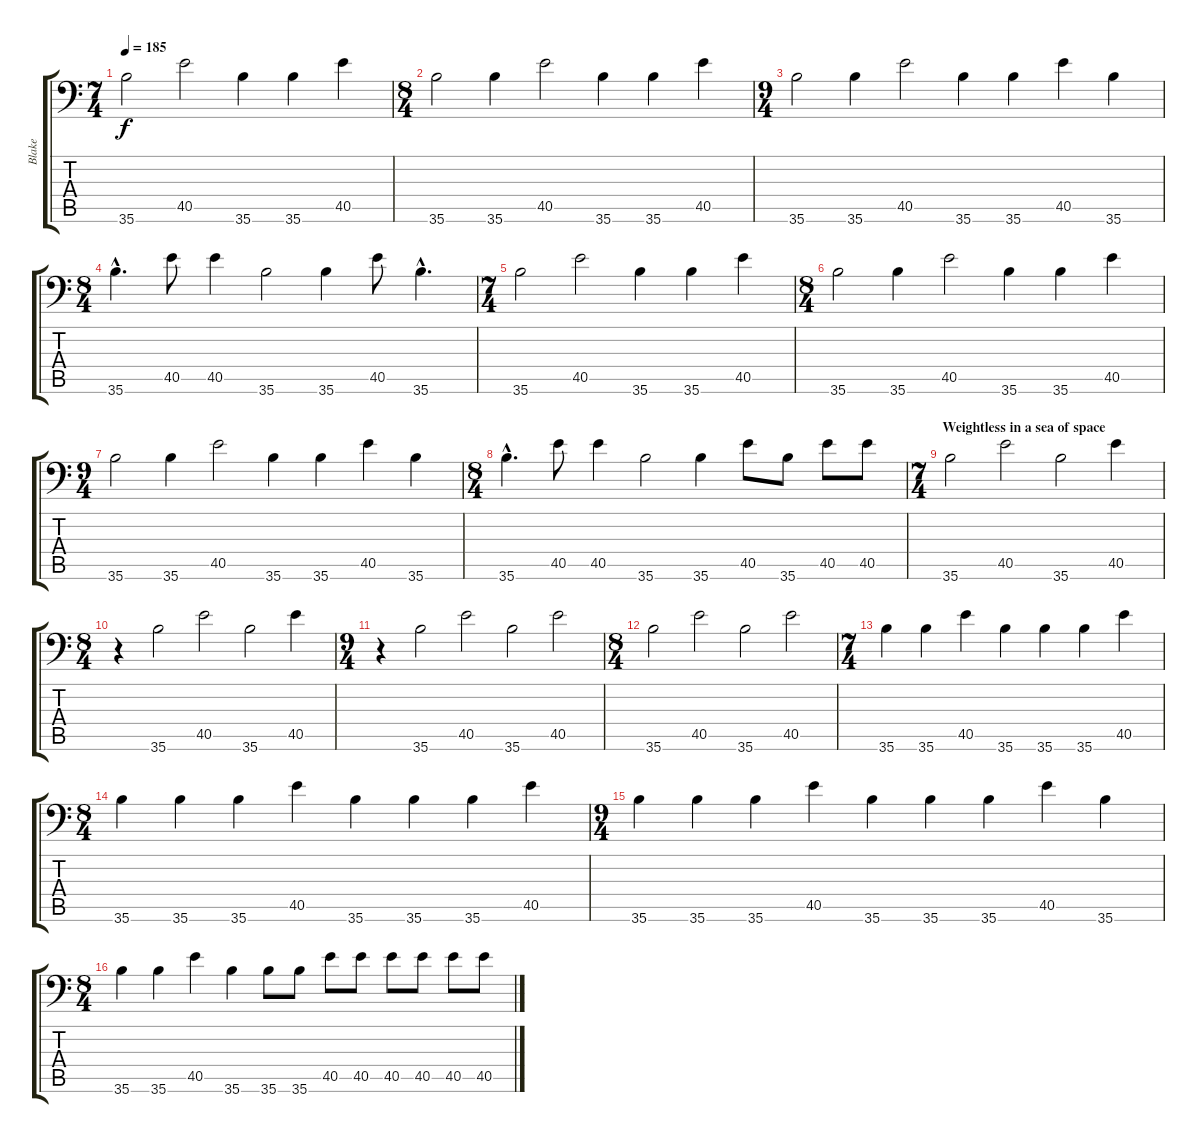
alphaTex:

\track ("Blake" "Blake") {instrument acousticgrandpiano}
\staff {score tabs}
\tuning (C-1 C-1 C-1 C-1 C-1 C-1) {hide}
\ts (7 4)
\tempo 185
\clef f4
\ks c
35.6.2{dy f} 40.5.2 35.6.4 35.6.4 40.5.4 |
\ts (8 4)
35.6.2 35.6.4 40.5.2 35.6.4 35.6.4 40.5.4 |
\ts (9 4)
35.6.2 35.6.4 40.5.2 35.6.4 35.6.4 40.5.4 35.6.4 |
\ts (8 4)
35.6{hac}.4{d} 40.5.8 40.5.4 35.6.2 35.6.4 40.5.8 35.6{hac}.4{d} |
\ts (7 4)
35.6.2 40.5.2 35.6.4 35.6.4 40.5.4 |
\ts (8 4)
35.6.2 35.6.4 40.5.2 35.6.4 35.6.4 40.5.4 |
\ts (9 4)
35.6.2 35.6.4 40.5.2 35.6.4 35.6.4 40.5.4 35.6.4 |
\ts (8 4)
35.6{hac}.4{d} 40.5.8 40.5.4 35.6.2 35.6.4 40.5.8 35.6.8 40.5.8 40.5.8 |
\ts (7 4)
\section ("" "Weightless in a sea of space")
35.6.2 40.5.2 35.6.2 40.5.4 |
\ts (8 4)
r.4 35.6.2 40.5.2 35.6.2 40.5.4 |
\ts (9 4)
r.4 35.6.2 40.5.2 35.6.2 40.5.2 |
\ts (8 4)
35.6.2 40.5.2 35.6.2 40.5.2 |
\ts (7 4)
35.6.4 35.6.4 40.5.4 35.6.4 35.6.4 35.6.4 40.5.4 |
\ts (8 4)
35.6.4 35.6.4 35.6.4 40.5.4 35.6.4 35.6.4 35.6.4 40.5.4 |
\ts (9 4)
35.6.4 35.6.4 35.6.4 40.5.4 35.6.4 35.6.4 35.6.4 40.5.4 35.6.4 |
\ts (8 4)
35.6.4 35.6.4 40.5.4 35.6.4 35.6.8 35.6.8 40.5.8 40.5.8 40.5.8 40.5.8 40.5.8 40.5.8
